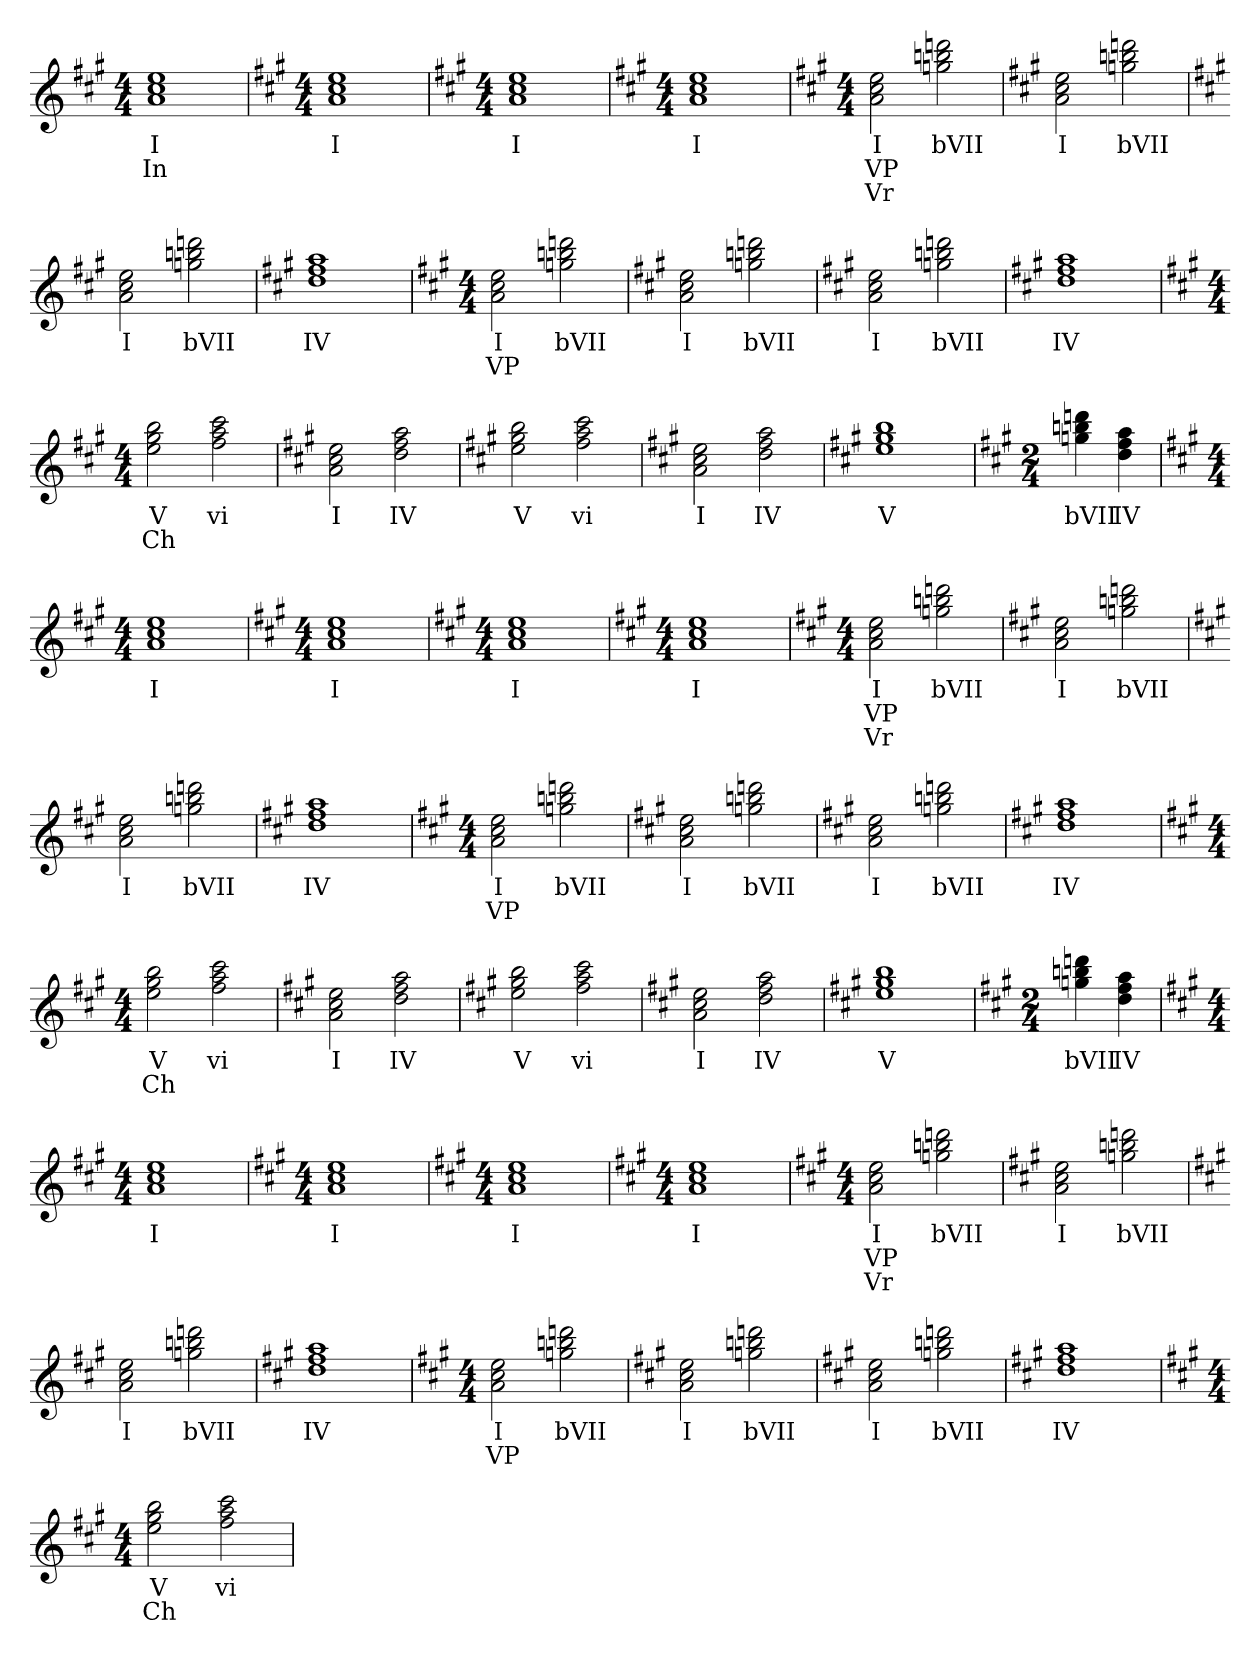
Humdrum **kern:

**kern	**text	**text	**text
*part1	*part1	*part1	*part1
*staff1	*staff1	*staff1	*staff1
*k[f#c#g#]	*	*	*
*A:	*	*	*
*M4/4	*	*	*
=	=	=	=
1a 1cc# 1ee	I	In	.
=	=	=	=
*k[f#c#g#]	*	*	*
*A:	*	*	*
*M4/4	*	*	*
1a 1cc# 1ee	I	.	.
=	=	=	=
*k[f#c#g#]	*	*	*
*A:	*	*	*
*M4/4	*	*	*
1a 1cc# 1ee	I	.	.
=	=	=	=
*k[f#c#g#]	*	*	*
*A:	*	*	*
*M4/4	*	*	*
1a 1cc# 1ee	I	.	.
=	=	=	=
*k[f#c#g#]	*	*	*
*A:	*	*	*
*M4/4	*	*	*
2a 2cc# 2ee	I	VP	Vr
2ggn 2bbn 2dddn	bVII	.	.
=	=	=	=
*k[f#c#g#]	*	*	*
*A:	*	*	*
2a 2cc# 2ee	I	.	.
2ggn 2bbn 2dddn	bVII	.	.
=	=	=	=
*k[f#c#g#]	*	*	*
*A:	*	*	*
2a 2cc# 2ee	I	.	.
2ggn 2bbn 2dddn	bVII	.	.
=	=	=	=
*k[f#c#g#]	*	*	*
*A:	*	*	*
1dd 1ff# 1aa	IV	.	.
=	=	=	=
*k[f#c#g#]	*	*	*
*A:	*	*	*
*M4/4	*	*	*
2a 2cc# 2ee	I	VP	.
2ggn 2bbn 2dddn	bVII	.	.
=	=	=	=
*k[f#c#g#]	*	*	*
*A:	*	*	*
2a 2cc# 2ee	I	.	.
2ggn 2bbn 2dddn	bVII	.	.
=	=	=	=
*k[f#c#g#]	*	*	*
*A:	*	*	*
2a 2cc# 2ee	I	.	.
2ggn 2bbn 2dddn	bVII	.	.
=	=	=	=
*k[f#c#g#]	*	*	*
*A:	*	*	*
1dd 1ff# 1aa	IV	.	.
=	=	=	=
*k[f#c#g#]	*	*	*
*A:	*	*	*
*M4/4	*	*	*
2ee 2gg# 2bb	V	Ch	.
2ff# 2aa 2ccc#	vi	.	.
=	=	=	=
*k[f#c#g#]	*	*	*
*A:	*	*	*
2a 2cc# 2ee	I	.	.
2dd 2ff# 2aa	IV	.	.
=	=	=	=
*k[f#c#g#]	*	*	*
*A:	*	*	*
2ee 2gg# 2bb	V	.	.
2ff# 2aa 2ccc#	vi	.	.
=	=	=	=
*k[f#c#g#]	*	*	*
*A:	*	*	*
2a 2cc# 2ee	I	.	.
2dd 2ff# 2aa	IV	.	.
=	=	=	=
*k[f#c#g#]	*	*	*
*A:	*	*	*
1ee 1gg# 1bb	V	.	.
=	=	=	=
*k[f#c#g#]	*	*	*
*A:	*	*	*
*M2/4	*	*	*
4ggn 4bbn 4dddn	bVII	.	.
4dd 4ff# 4aa	IV	.	.
=	=	=	=
*k[f#c#g#]	*	*	*
*A:	*	*	*
*M4/4	*	*	*
1a 1cc# 1ee	I	.	.
=	=	=	=
*k[f#c#g#]	*	*	*
*A:	*	*	*
*M4/4	*	*	*
1a 1cc# 1ee	I	.	.
=	=	=	=
*k[f#c#g#]	*	*	*
*A:	*	*	*
*M4/4	*	*	*
1a 1cc# 1ee	I	.	.
=	=	=	=
*k[f#c#g#]	*	*	*
*A:	*	*	*
*M4/4	*	*	*
1a 1cc# 1ee	I	.	.
=	=	=	=
*k[f#c#g#]	*	*	*
*A:	*	*	*
*M4/4	*	*	*
2a 2cc# 2ee	I	VP	Vr
2ggn 2bbn 2dddn	bVII	.	.
=	=	=	=
*k[f#c#g#]	*	*	*
*A:	*	*	*
2a 2cc# 2ee	I	.	.
2ggn 2bbn 2dddn	bVII	.	.
=	=	=	=
*k[f#c#g#]	*	*	*
*A:	*	*	*
2a 2cc# 2ee	I	.	.
2ggn 2bbn 2dddn	bVII	.	.
=	=	=	=
*k[f#c#g#]	*	*	*
*A:	*	*	*
1dd 1ff# 1aa	IV	.	.
=	=	=	=
*k[f#c#g#]	*	*	*
*A:	*	*	*
*M4/4	*	*	*
2a 2cc# 2ee	I	VP	.
2ggn 2bbn 2dddn	bVII	.	.
=	=	=	=
*k[f#c#g#]	*	*	*
*A:	*	*	*
2a 2cc# 2ee	I	.	.
2ggn 2bbn 2dddn	bVII	.	.
=	=	=	=
*k[f#c#g#]	*	*	*
*A:	*	*	*
2a 2cc# 2ee	I	.	.
2ggn 2bbn 2dddn	bVII	.	.
=	=	=	=
*k[f#c#g#]	*	*	*
*A:	*	*	*
1dd 1ff# 1aa	IV	.	.
=	=	=	=
*k[f#c#g#]	*	*	*
*A:	*	*	*
*M4/4	*	*	*
2ee 2gg# 2bb	V	Ch	.
2ff# 2aa 2ccc#	vi	.	.
=	=	=	=
*k[f#c#g#]	*	*	*
*A:	*	*	*
2a 2cc# 2ee	I	.	.
2dd 2ff# 2aa	IV	.	.
=	=	=	=
*k[f#c#g#]	*	*	*
*A:	*	*	*
2ee 2gg# 2bb	V	.	.
2ff# 2aa 2ccc#	vi	.	.
=	=	=	=
*k[f#c#g#]	*	*	*
*A:	*	*	*
2a 2cc# 2ee	I	.	.
2dd 2ff# 2aa	IV	.	.
=	=	=	=
*k[f#c#g#]	*	*	*
*A:	*	*	*
1ee 1gg# 1bb	V	.	.
=	=	=	=
*k[f#c#g#]	*	*	*
*A:	*	*	*
*M2/4	*	*	*
4ggn 4bbn 4dddn	bVII	.	.
4dd 4ff# 4aa	IV	.	.
=	=	=	=
*k[f#c#g#]	*	*	*
*A:	*	*	*
*M4/4	*	*	*
1a 1cc# 1ee	I	.	.
=	=	=	=
*k[f#c#g#]	*	*	*
*A:	*	*	*
*M4/4	*	*	*
1a 1cc# 1ee	I	.	.
=	=	=	=
*k[f#c#g#]	*	*	*
*A:	*	*	*
*M4/4	*	*	*
1a 1cc# 1ee	I	.	.
=	=	=	=
*k[f#c#g#]	*	*	*
*A:	*	*	*
*M4/4	*	*	*
1a 1cc# 1ee	I	.	.
=	=	=	=
*k[f#c#g#]	*	*	*
*A:	*	*	*
*M4/4	*	*	*
2a 2cc# 2ee	I	VP	Vr
2ggn 2bbn 2dddn	bVII	.	.
=	=	=	=
*k[f#c#g#]	*	*	*
*A:	*	*	*
2a 2cc# 2ee	I	.	.
2ggn 2bbn 2dddn	bVII	.	.
=	=	=	=
*k[f#c#g#]	*	*	*
*A:	*	*	*
2a 2cc# 2ee	I	.	.
2ggn 2bbn 2dddn	bVII	.	.
=	=	=	=
*k[f#c#g#]	*	*	*
*A:	*	*	*
1dd 1ff# 1aa	IV	.	.
=	=	=	=
*k[f#c#g#]	*	*	*
*A:	*	*	*
*M4/4	*	*	*
2a 2cc# 2ee	I	VP	.
2ggn 2bbn 2dddn	bVII	.	.
=	=	=	=
*k[f#c#g#]	*	*	*
*A:	*	*	*
2a 2cc# 2ee	I	.	.
2ggn 2bbn 2dddn	bVII	.	.
=	=	=	=
*k[f#c#g#]	*	*	*
*A:	*	*	*
2a 2cc# 2ee	I	.	.
2ggn 2bbn 2dddn	bVII	.	.
=	=	=	=
*k[f#c#g#]	*	*	*
*A:	*	*	*
1dd 1ff# 1aa	IV	.	.
=	=	=	=
*k[f#c#g#]	*	*	*
*A:	*	*	*
*M4/4	*	*	*
2ee 2gg# 2bb	V	Ch	.
2ff# 2aa 2ccc#	vi	.	.
=	=	=	=
*-	*-	*-	*-
